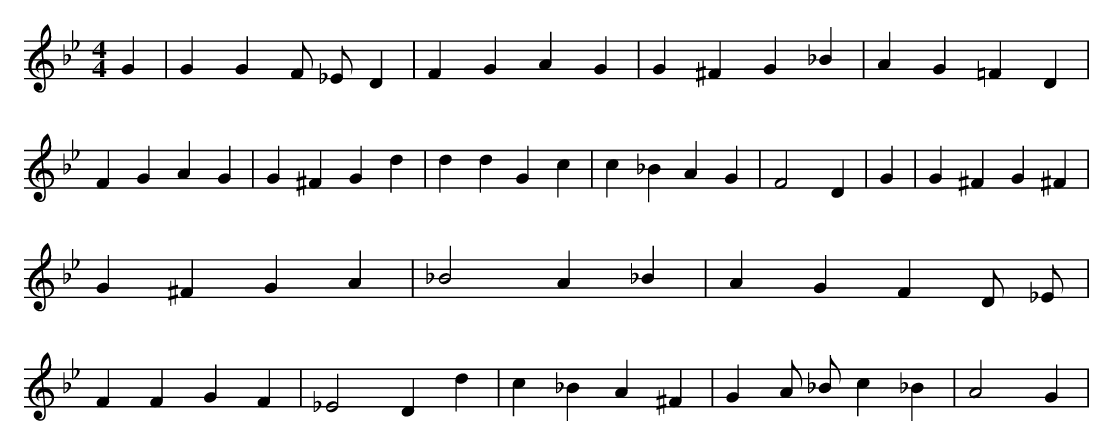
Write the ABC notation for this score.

X:1
M:4/4
L:1/8
K:Bb
G2 | G2 G2 F _E D2 | F2 G2 A2 G2 | G2 ^F2 G2 _B2 | A2 G2 =F2 D2 | F2 G2 A2 G2 | G2 ^F2 G2 d2 | d2 d2 G2 c2 | c2 _B2 A2 G2 | F4 D2 | G2 | G2 ^F2 G2 ^F2 | G2 ^F2 G2 A2 | _B4 A2 _B2 | A2 G2 F2 D _E | F2 F2 G2 F2 | _E4 D2 d2 | c2 _B2 A2 ^F2 | G2 A _B c2 _B2 | A4 G2 |
